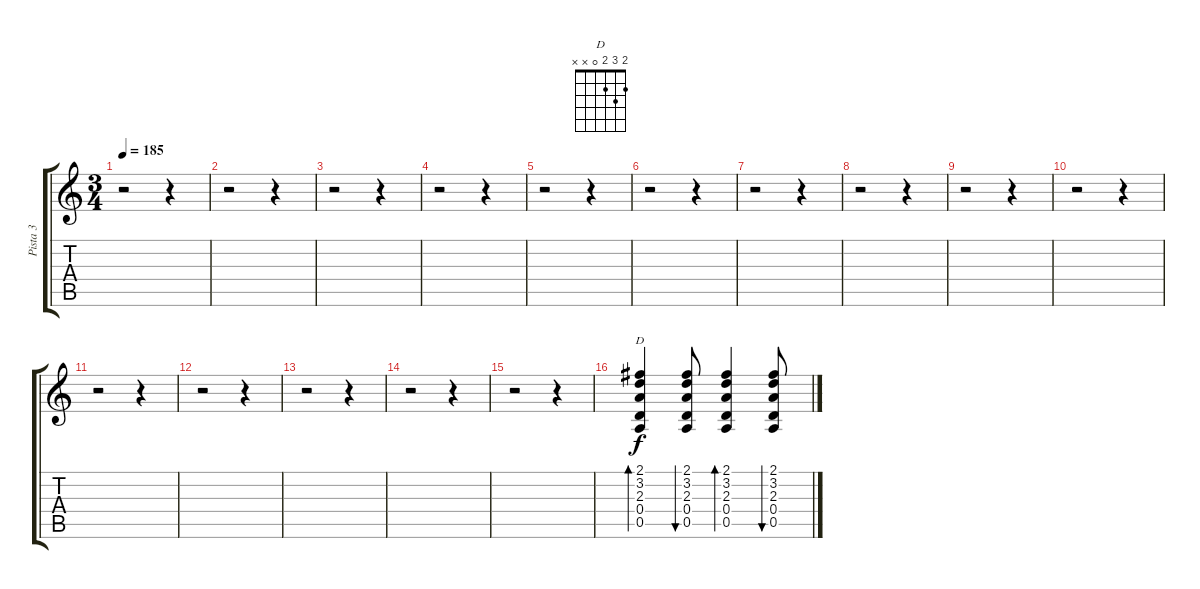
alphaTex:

\track ("Pista 3" "Pista 3") {instrument acousticguitarsteel}
\staff {score tabs}
\tuning (E4 B3 G3 D3 A2 E2) {hide}
\chord ("D" 2 3 2 0 x x)
\ts (3 4)
\tempo 185
\clef g2
\ks c
r.2{dy f} r.4 |
r.2 r.4 |
r.2 r.4 |
r.2 r.4 |
r.2 r.4 |
r.2 r.4 |
r.2 r.4 |
r.2 r.4 |
r.2 r.4 |
r.2 r.4 |
r.2 r.4 |
r.2 r.4 |
r.2 r.4 |
r.2 r.4 |
r.2 r.4 |
(2.1 3.2 2.3 0.4 0.5).4{bd 60 ch "D"} (2.1 3.2 2.3 0.4 0.5).8{bu 60} (2.1 3.2 2.3 0.4 0.5).4{bd 60} (2.1 3.2 2.3 0.4 0.5).8{bu 60}
